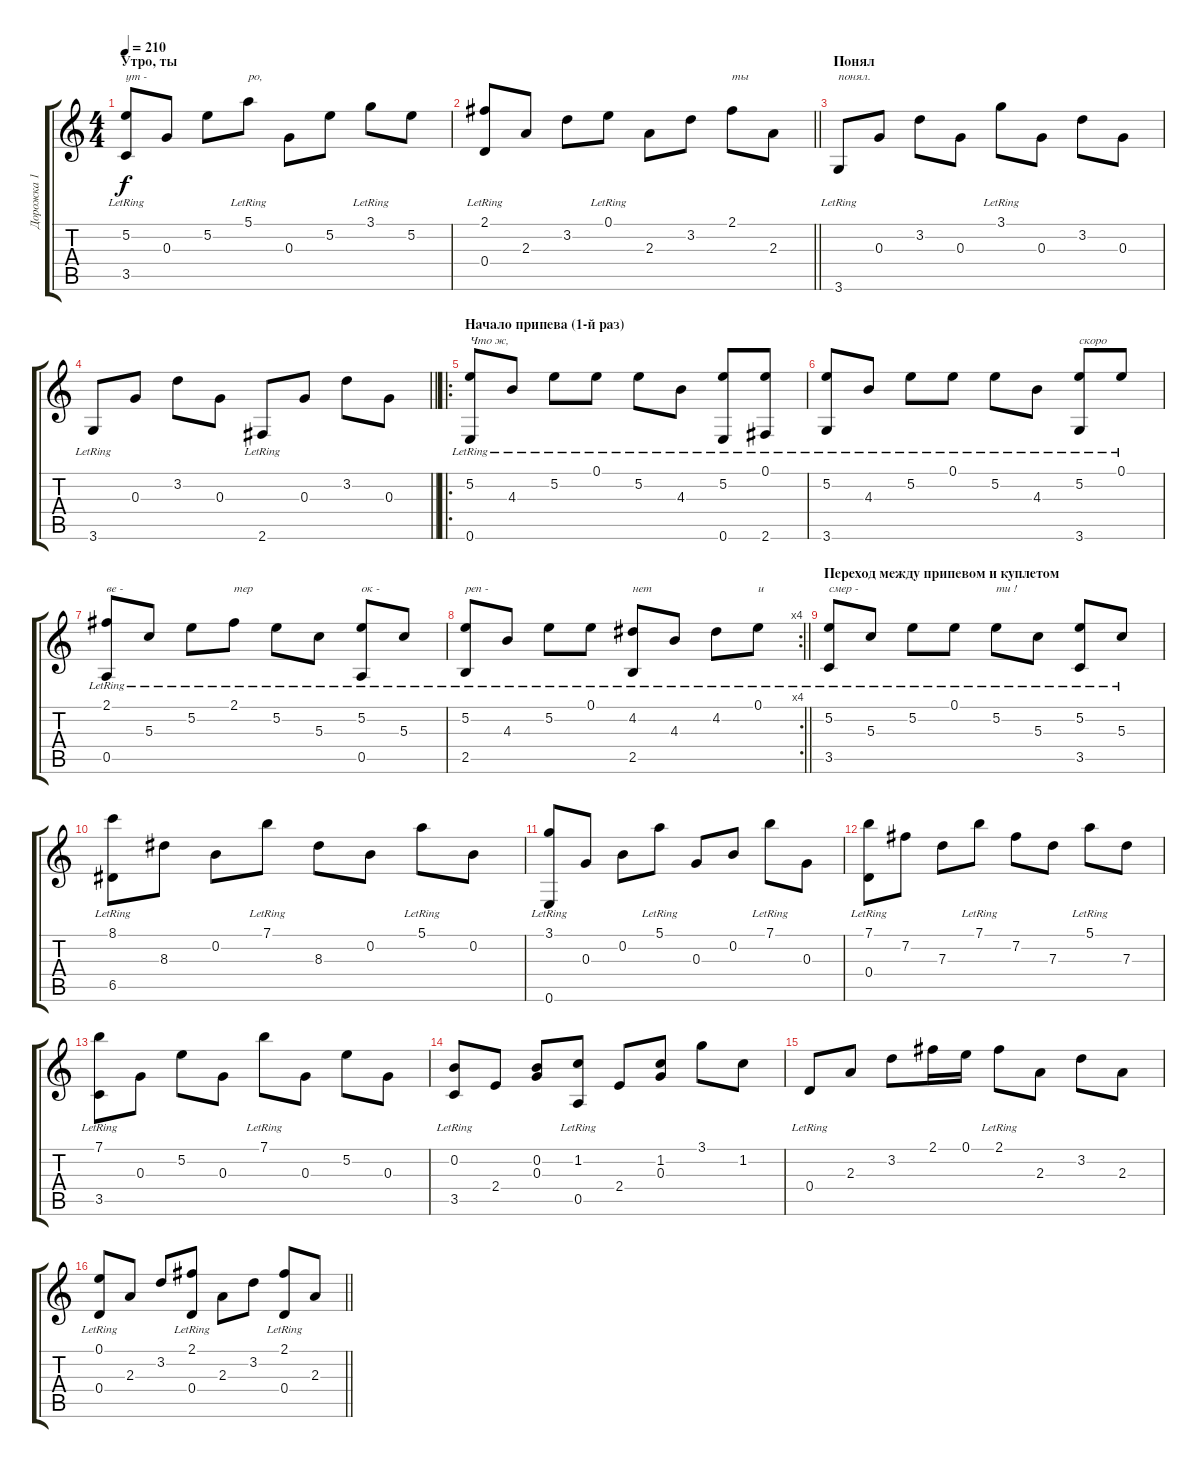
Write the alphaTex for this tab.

\track ("Дорожка 1" "Дорожка 1") {instrument acousticguitarnylon}
\staff {score tabs}
\tuning (E4 B3 G3 D3 A2 E2) {hide}
\ts (4 4)
\section ("" "Утро, ты")
\tempo 210
\clef g2
\ks c
(5.2{lr} 3.5{lr}).8{txt "ут -" dy f} 0.3.8 5.2.8 5.1{lr}.8{txt "ро,"} 0.3.8 5.2.8 3.1{lr}.8 5.2.8 |
\barLineRight lightlight
(2.1{lr} 0.4{lr}).8 2.3.8 3.2.8 0.1{lr}.8 2.3.8 3.2.8 2.1.8{txt "ты"} 2.3.8 |
\section ("" "Понял")
3.6{lr}.8{txt "понял."} 0.3.8 3.2.8 0.3.8 3.1{lr}.8 0.3.8 3.2.8 0.3.8 |
\barLineRight lightlight
3.6{lr}.8 0.3.8 3.2.8 0.3.8 2.6{lr}.8 0.3.8 3.2.8 0.3.8 |
\ro
\section ("" "Начало припева (1-й раз)")
(5.2{lr} 0.6{lr}).8{txt "Что ж,"} 4.3{lr}.8 5.2{lr}.8 0.1{lr}.8 5.2{lr}.8 4.3{lr}.8 (5.2{lr} 0.6).8 (0.1{lr} 2.6).8 |
(5.2{lr} 3.6{lr}).8 4.3{lr}.8 5.2{lr}.8 0.1{lr}.8 5.2{lr}.8 4.3{lr}.8 (5.2{lr} 3.6).8{txt "скоро"} 0.1{lr}.8 |
(2.1{lr} 0.5{lr}).8{txt "ве -"} 5.3{lr}.8 5.2{lr}.8 2.1{lr}.8{txt "тер"} 5.2{lr}.8 5.3{lr}.8 (5.2{lr} 0.5).8{txt "ок -"} 5.3{lr}.8 |
\rc 4
\barLineRight lightlight
(5.2 2.5{lr}).8{txt "реп -"} 4.3{lr}.8 5.2{lr}.8 0.1{lr}.8 (4.2 2.5{lr}).8{txt "нет"} 4.3{lr}.8 4.2{lr}.8 0.1{lr}.8{txt "и"} |
\section ("" "Переход между припевом и куплетом")
(5.2 3.5{lr}).8{txt "смер -"} 5.3{lr}.8 5.2{lr}.8 0.1{lr}.8 5.2{lr}.8{txt "ти !"} 5.3{lr}.8 (5.2{lr} 3.5).8 5.3{lr}.8 |
(8.1{lr} 6.5{lr}).8 8.3.8 0.2.8 7.1{lr}.8 8.3.8 0.2.8 5.1{lr}.8 0.2.8 |
(3.1{lr} 0.6{lr}).8 0.3.8 0.2.8 5.1{lr}.8 0.3.8 0.2.8 7.1{lr}.8 0.3.8 |
(7.1{lr} 0.4{lr}).8 7.2.8 7.3.8 7.1{lr}.8 7.2.8 7.3.8 5.1{lr}.8 7.3.8 |
(7.1{lr} 3.5{lr}).8 0.3.8 5.2.8 0.3.8 7.1{lr}.8 0.3.8 5.2.8 0.3.8 |
(0.2{lr} 3.5{lr}).8 2.4.8 (0.2 0.3).8 (1.2{lr} 0.5{lr}).8 2.4.8 (1.2 0.3).8 3.1.8 1.2.8 |
0.4{lr}.8 2.3.8 3.2.8 2.1.16 0.1.16 2.1{lr}.8 2.3.8 3.2.8 2.3.8 |
\barLineRight lightlight
(0.1{lr} 0.4{lr}).8 2.3.8 3.2.8 (2.1{lr} 0.4{lr}).8 2.3.8 3.2.8 (2.1{lr} 0.4{lr}).8 2.3.8
